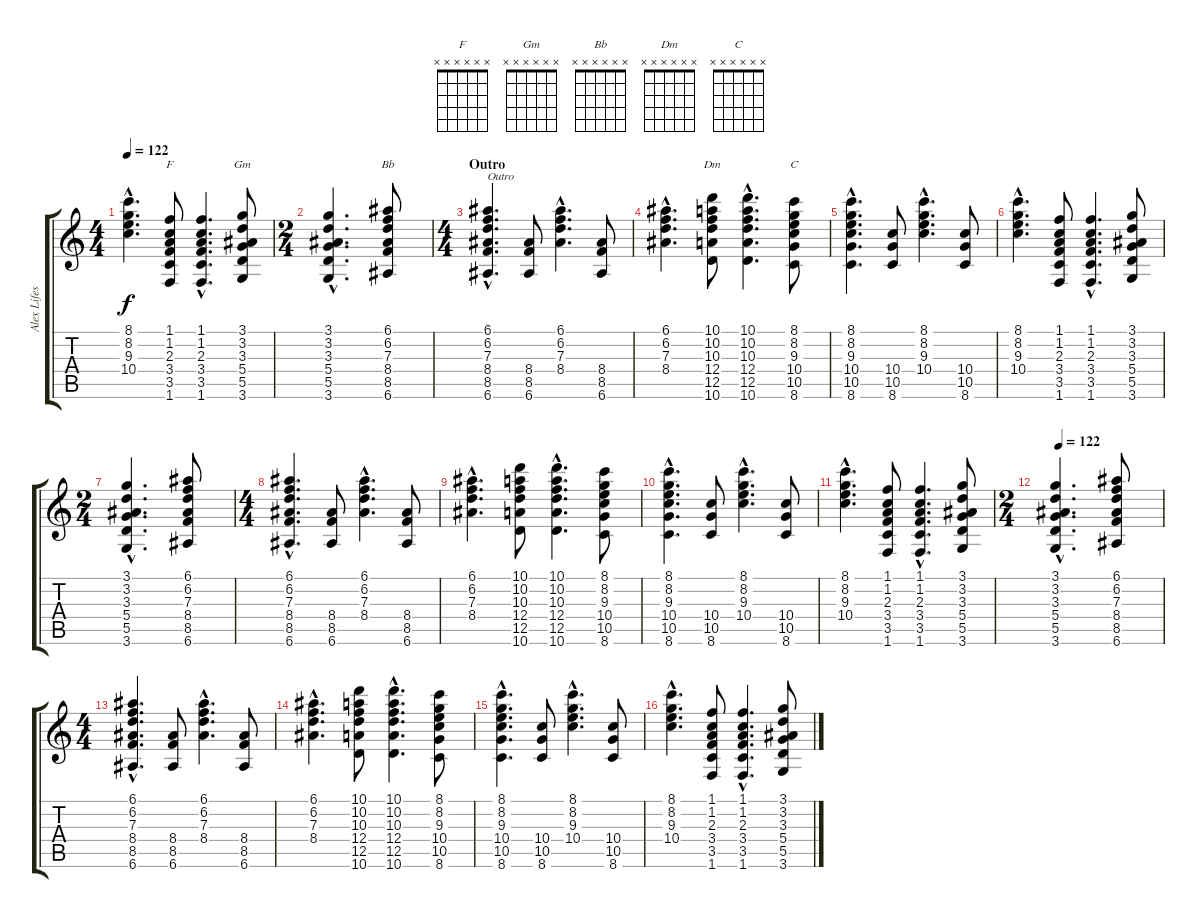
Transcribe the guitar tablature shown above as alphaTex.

\track ("Alex Lifeson" "Alex Lifes") {instrument distortionguitar}
\staff {score tabs}
\tuning (E4 B3 G3 D3 A2 E2) {hide}
\chord ("F" x x x x x x) {firstfret 0}
\chord ("Gm" x x x x x x) {firstfret 0}
\chord ("Bb" x x x x x x) {firstfret 0}
\chord ("Dm" x x x x x x) {firstfret 0}
\chord ("C" x x x x x x) {firstfret 0}
\ts (4 4)
\tempo 122
\clef g2
\ks c
(8.1{hac} 8.2{hac} 9.3{hac} 10.4{hac}).4{d dy f} (1.1 1.2 2.3 3.4 3.5 1.6).8{ch "F"} (1.1{hac} 1.2{hac} 2.3{hac} 3.4{hac} 3.5{hac} 1.6{hac}).4{d} (3.1 3.2 3.3 5.4 5.5 3.6).8{ch "Gm"} |
\ts (2 4)
(3.1{hac} 3.2{hac} 3.3{hac} 5.4{hac} 5.5{hac} 3.6{hac}).4{d} (6.1 6.2 7.3 8.4 8.5 6.6).8{ch "Bb"} |
\ts (4 4)
\section ("" "Outro")
(6.1{hac} 6.2{hac} 7.3{hac} 8.4{hac} 8.5{hac} 6.6{hac}).4{d txt "Outro"} (8.4 8.5 6.6).8 (6.1{hac} 6.2{hac} 7.3{hac} 8.4{hac}).4{d} (8.4 8.5 6.6).8 |
(6.1{hac} 6.2{hac} 7.3{hac} 8.4{hac}).4{d} (10.1 10.2 10.3 12.4 12.5 10.6).8{ch "Dm"} (10.1{hac} 10.2{hac} 10.3{hac} 12.4{hac} 12.5{hac} 10.6{hac}).4{d} (8.1 8.2 9.3 10.4 10.5 8.6).8{ch "C"} |
(8.1{hac} 8.2{hac} 9.3{hac} 10.4{hac} 10.5{hac} 8.6{hac}).4{d} (10.4 10.5 8.6).8 (8.1{hac} 8.2{hac} 9.3{hac} 10.4{hac}).4{d} (10.4 10.5 8.6).8 |
(8.1{hac} 8.2{hac} 9.3{hac} 10.4{hac}).4{d} (1.1 1.2 2.3 3.4 3.5 1.6).8 (1.1{hac} 1.2{hac} 2.3{hac} 3.4{hac} 3.5{hac} 1.6{hac}).4{d} (3.1 3.2 3.3 5.4 5.5 3.6).8 |
\ts (2 4)
(3.1{hac} 3.2{hac} 3.3{hac} 5.4{hac} 5.5{hac} 3.6{hac}).4{d} (6.1 6.2 7.3 8.4 8.5 6.6).8 |
\ts (4 4)
(6.1{hac} 6.2{hac} 7.3{hac} 8.4{hac} 8.5{hac} 6.6{hac}).4{d} (8.4 8.5 6.6).8 (6.1{hac} 6.2{hac} 7.3{hac} 8.4{hac}).4{d} (8.4 8.5 6.6).8 |
(6.1{hac} 6.2{hac} 7.3{hac} 8.4{hac}).4{d} (10.1 10.2 10.3 12.4 12.5 10.6).8 (10.1{hac} 10.2{hac} 10.3{hac} 12.4{hac} 12.5{hac} 10.6{hac}).4{d} (8.1 8.2 9.3 10.4 10.5 8.6).8 |
(8.1{hac} 8.2{hac} 9.3{hac} 10.4{hac} 10.5{hac} 8.6{hac}).4{d} (10.4 10.5 8.6).8 (8.1{hac} 8.2{hac} 9.3{hac} 10.4{hac}).4{d} (10.4 10.5 8.6).8 |
(8.1{hac} 8.2{hac} 9.3{hac} 10.4{hac}).4{d} (1.1 1.2 2.3 3.4 3.5 1.6).8 (1.1{hac} 1.2{hac} 2.3{hac} 3.4{hac} 3.5{hac} 1.6{hac}).4{d} (3.1 3.2 3.3 5.4 5.5 3.6).8 |
\ts (2 4)
\tempo 122
(3.1{hac} 3.2{hac} 3.3{hac} 5.4{hac} 5.5{hac} 3.6{hac}).4{d} (6.1 6.2 7.3 8.4 8.5 6.6).8 |
\ts (4 4)
(6.1{hac} 6.2{hac} 7.3{hac} 8.4{hac} 8.5{hac} 6.6{hac}).4{d} (8.4 8.5 6.6).8 (6.1{hac} 6.2{hac} 7.3{hac} 8.4{hac}).4{d} (8.4 8.5 6.6).8 |
(6.1{hac} 6.2{hac} 7.3{hac} 8.4{hac}).4{d} (10.1 10.2 10.3 12.4 12.5 10.6).8 (10.1{hac} 10.2{hac} 10.3{hac} 12.4{hac} 12.5{hac} 10.6{hac}).4{d} (8.1 8.2 9.3 10.4 10.5 8.6).8 |
(8.1{hac} 8.2{hac} 9.3{hac} 10.4{hac} 10.5{hac} 8.6{hac}).4{d} (10.4 10.5 8.6).8 (8.1{hac} 8.2{hac} 9.3{hac} 10.4{hac}).4{d} (10.4 10.5 8.6).8 |
(8.1{hac} 8.2{hac} 9.3{hac} 10.4{hac}).4{d} (1.1 1.2 2.3 3.4 3.5 1.6).8 (1.1{hac} 1.2{hac} 2.3{hac} 3.4{hac} 3.5{hac} 1.6{hac}).4{d} (3.1 3.2 3.3 5.4 5.5 3.6).8
